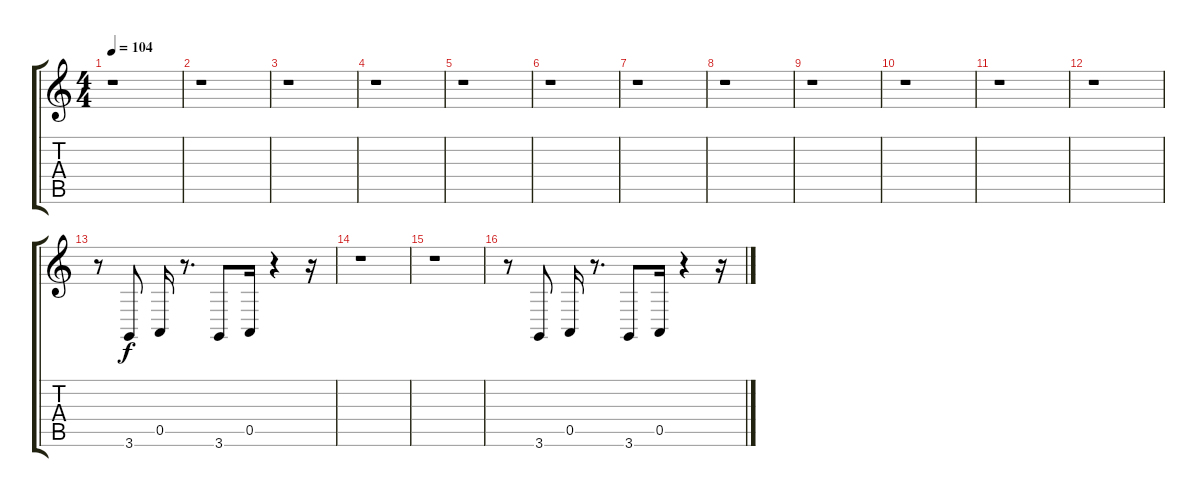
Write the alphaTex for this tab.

\track "" {instrument baritonesax}
\staff {score tabs}
\tuning (E4 B3 G3 D3 A2 E2) {hide}
\ts (4 4)
\tempo 104
\clef g2
\ks c
r.1{dy f instrument baritonesax} |
r.1 |
r.1 |
r.1 |
r.1 |
r.1 |
r.1 |
r.1 |
r.1 |
r.1 |
r.1 |
r.1 |
r.8 3.6.8 0.5.16 r.8{d} 3.6.8 0.5.16 r.4 r.16 |
r.1 |
r.1 |
r.8 3.6.8 0.5.16 r.8{d} 3.6.8 0.5.16 r.4 r.16
